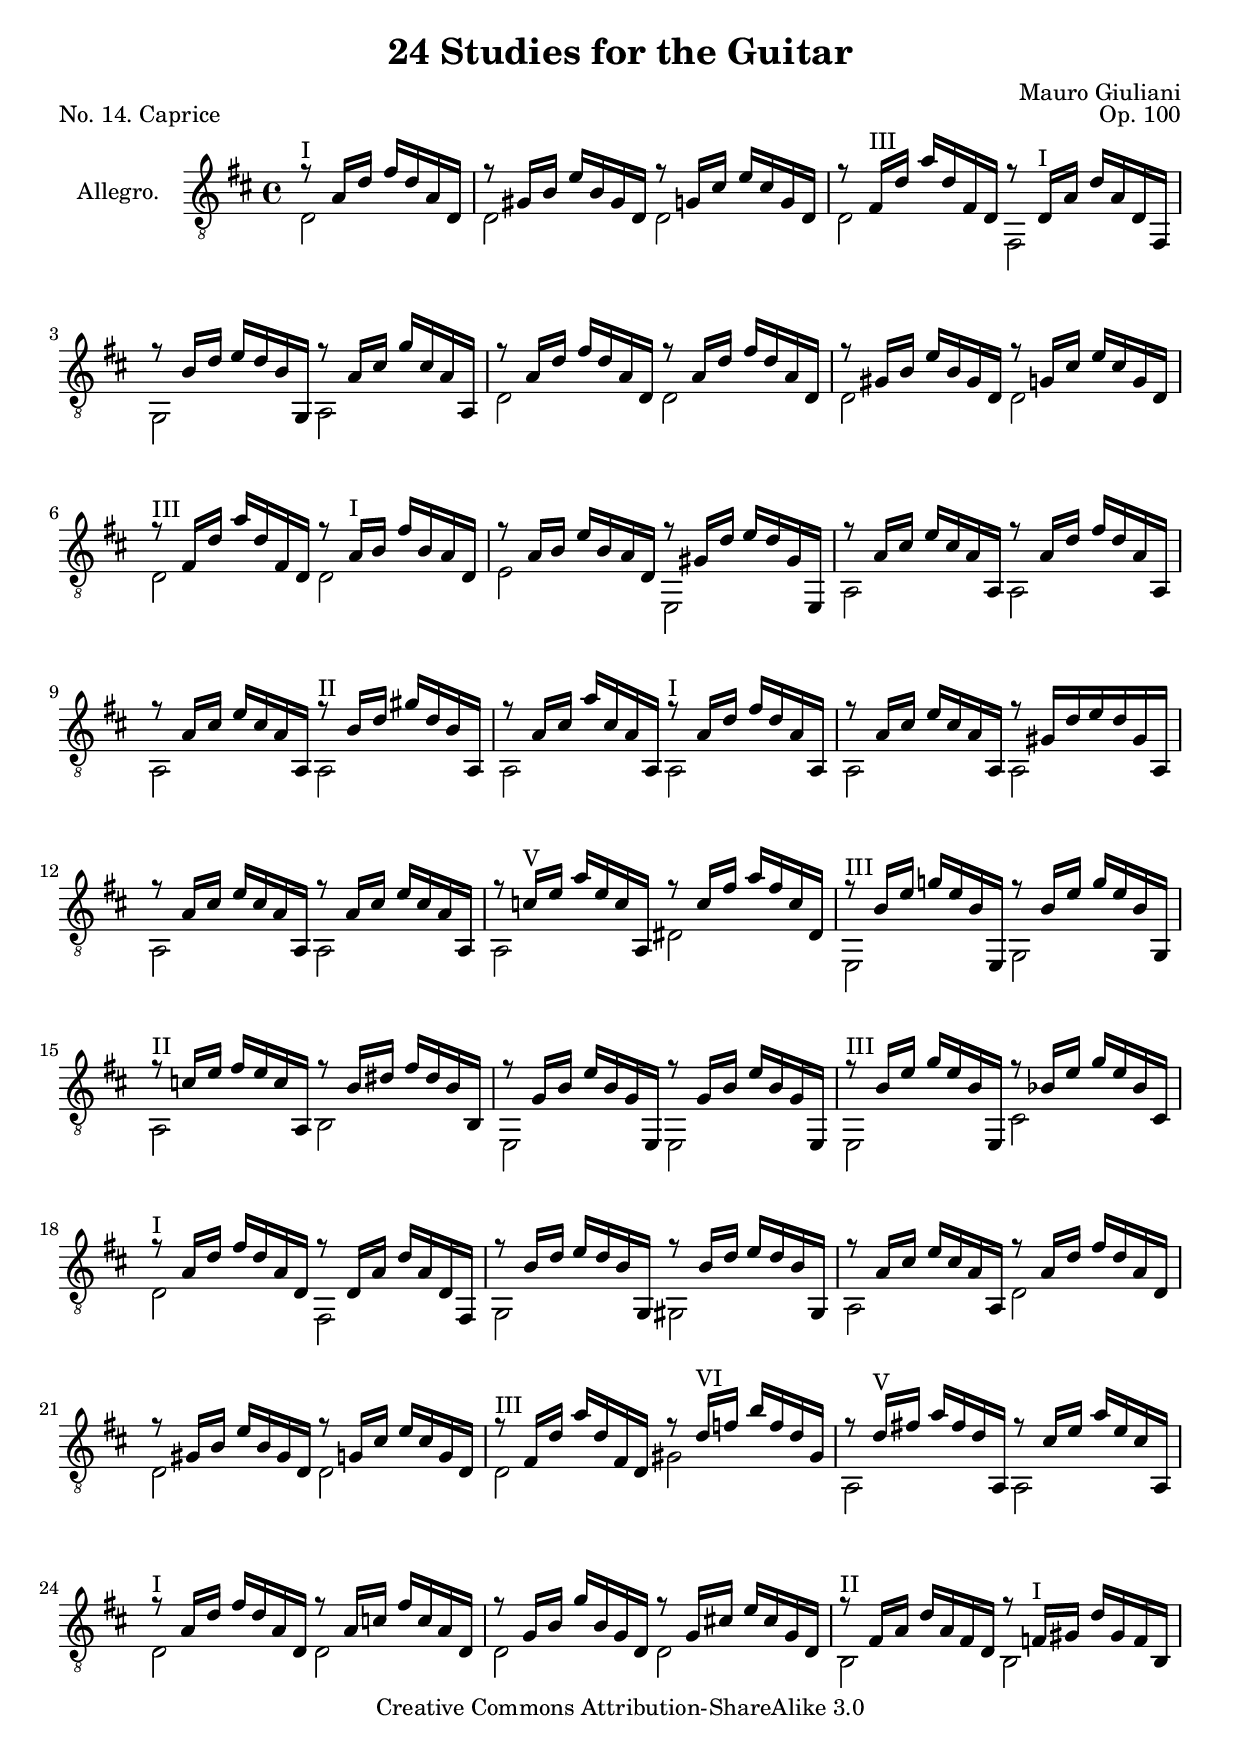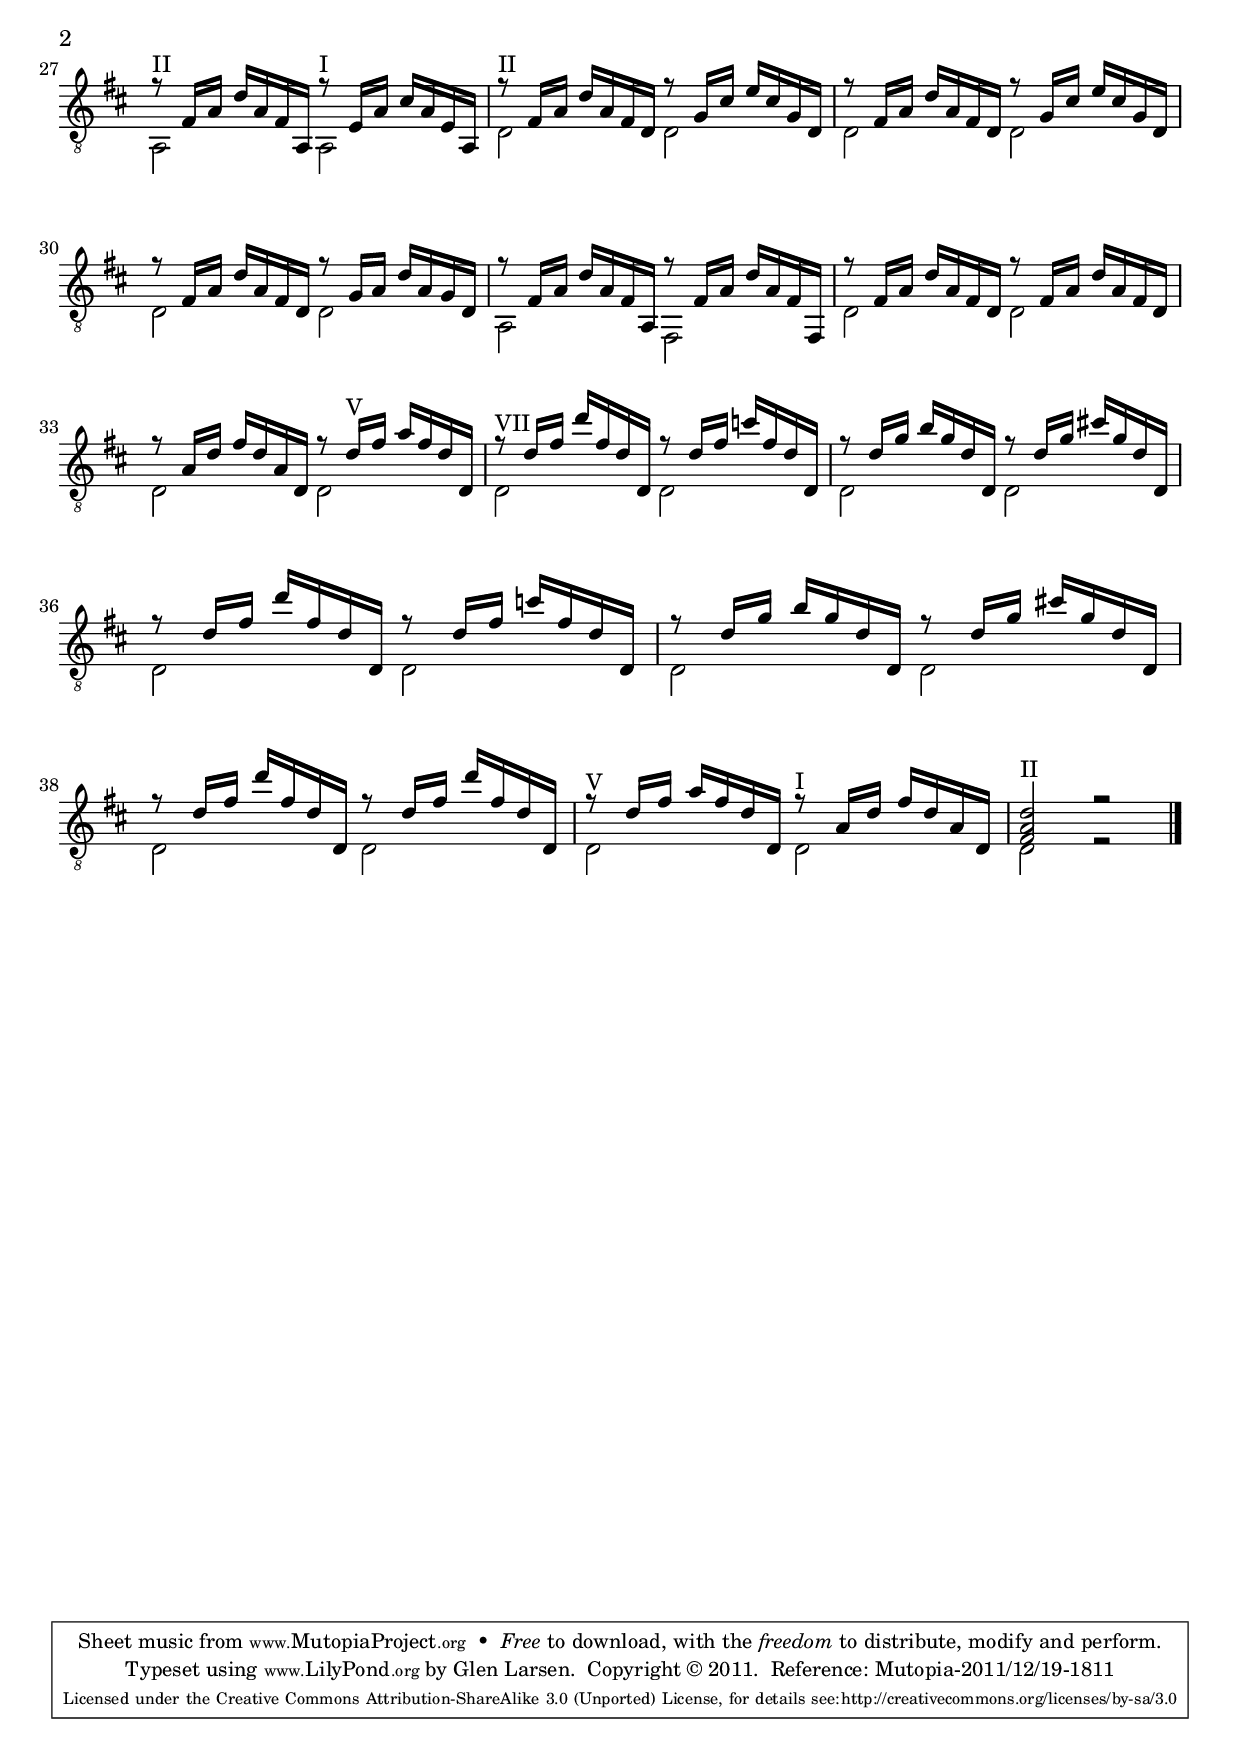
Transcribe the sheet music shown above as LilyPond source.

\version "2.14.2"

\header {
  title = "24 Studies for the Guitar"
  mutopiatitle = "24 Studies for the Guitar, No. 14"
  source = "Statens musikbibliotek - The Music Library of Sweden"
  composer = "Mauro Giuliani"
  opus = "Op. 100"
  piece = "No. 14. Caprice"
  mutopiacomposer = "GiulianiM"
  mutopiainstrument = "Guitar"
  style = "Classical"
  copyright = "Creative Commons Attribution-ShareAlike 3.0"
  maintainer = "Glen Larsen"
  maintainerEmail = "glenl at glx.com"
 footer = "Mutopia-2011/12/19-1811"
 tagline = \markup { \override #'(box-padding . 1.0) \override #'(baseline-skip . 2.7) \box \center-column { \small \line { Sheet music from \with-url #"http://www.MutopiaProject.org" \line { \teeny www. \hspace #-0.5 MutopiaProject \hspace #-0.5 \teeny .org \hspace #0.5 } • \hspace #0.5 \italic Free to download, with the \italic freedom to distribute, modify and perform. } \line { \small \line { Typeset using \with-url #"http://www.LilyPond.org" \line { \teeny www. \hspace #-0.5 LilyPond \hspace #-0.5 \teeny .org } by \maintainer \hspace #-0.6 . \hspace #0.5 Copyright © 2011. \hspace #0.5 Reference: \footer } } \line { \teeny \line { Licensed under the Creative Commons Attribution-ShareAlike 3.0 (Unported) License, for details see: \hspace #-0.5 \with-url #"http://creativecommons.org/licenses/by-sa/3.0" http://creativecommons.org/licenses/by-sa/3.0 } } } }
}

\layout {
  indent = 60\pt
  short-indent = 0\pt
  ragged-last-bottom = ##t
}

%mbreak = \break
mbreak = {}

posI = \markup{"I"}
posII = \markup{"II"}
posIII = \markup{"III"}
posIV = \markup{"IV"}
posV = \markup{"V"}
posVI = \markup{"VI"}
posVII = \markup{"VII"}

keyTime = { \key d \major \time 4/4 }

upperVoice = \relative c' {
  \voiceOne
  \partial 2 { r8^\posI a16[ d] fis[ d a d,] | }
  r8 gis16[ b] e[ b gis d] r8 g16[ cis] e[ cis g d] |
  \mbreak
  r8 fis16^\posIII[ d'] a'[ d, fis, d] r8 d16^\posI[ a'] d[ a d, fis,] |
  r8 b'16[ d] e[ d b g,] r8 a'16[ cis] g'[ cis, a a,] |
  \mbreak
  r8 a'16[ d] fis[ d a d,] r8 a'16[ d] fis[ d a d,] |
  r8 gis16[ b] e[ b gis d] r8 g16[ cis] e[ cis g d] |
  r8^\posIII fis16[ d'] a'[ d, fis, d] r8 a'16^\posI[ b] fis'[ b, a d,] |
  \mbreak
  r8 a'16[ b] e[ b a d,] r8 gis16[ d'] e[ d gis, e,] |
  r8 a'16[ cis] e[ cis a a,] r8 a'16[ d] fis[ d a a,] |
  r8 a'16[ cis] e[ cis a a,] r8^\posII b'16[ d] gis[ d b a,] |
  \mbreak
  r8 a'16[ cis] a'[ cis, a a,] r8^\posI a'16[ d] fis[ d a a,] |
  r8 a'16[ cis] e[ cis a a,] r8 gis'16[ d' e d gis, a,] |
  r8 a'16[ cis] e[ cis a a,] r8 a'16[ cis] e[ cis a a,] |
  \mbreak
  r8 c'16^\posV[ e] a[ e c a,] r8 c'16[ fis] a[ fis c dis,] |
  r8^\posIII b'16[ e] g![ e b e,,] r8 b''16[ e] g[ e b g,] |
  \mbreak
  r8^\posII c'16[ e] fis[ e c a,] r8 b'16[ dis] fis[ dis b b,] |
  r8 g'16[ b] e[ b g e,] r8 g'16[ b] e[ b g e,] |
  r8^\posIII b''16[ e] g[ e b e,,] r8 bes''16[ e] g[ e bes cis,] |
  \mbreak
  r8^\posI a'16[ d] fis[ d a d,]  r8 d16[ a'] d[ a d, fis,] |
  r8 b'16[ d] e[ d b g,] r8 b'16[ d] e[ d b gis,] |
  r8 a'16[ cis] e[ cis a a,] r8 a'16[ d] fis[ d a d,] |
  \mbreak
  r8 gis16[ b] e[ b gis d] r8 g16[ cis] e[ cis g d] |
  r8^\posIII fis16[ d'] a'[ d, fis, d] r8 d'16^\posVI[ f] b[ f d gis,] |
  r8 d'16^\posV[ fis!] a[ fis d a,] r8 cis'16[ e] a[ e cis a,] |
  r8^\posI a'16[ d] fis[ d a d,] r8 a'16[ c] fis[ c a d,] |
  r8 g16[ b] g'[ b, g d] r8 g16[ cis!] e[ cis g d] |
  \mbreak
  r8^\posII fis16[ a] d[ a fis d] r8 f16^\posI[ gis] d'[ gis, f b,] |
  r8^\posII fis'16[ a] d[ a fis a,] r8^\posI e'16[ a] cis[ a e a,] |
  r8^\posII fis'16[ a] d[ a fis d] r8 g16[ cis] e[ cis g d] |
  \mbreak
  r8 fis16[ a] d[ a fis d] r8 g16[ cis] e[ cis g d] |
  r8 fis16[ a] d[ a fis d] r8 g16[ a] d[ a g d] |
  \mbreak
  r8 fis16[ a] d[ a fis a,] r8 fis'16[ a] d[ a fis fis,] |
  r8 fis'16[ a] d[ a fis d] r8 fis16[ a] d[ a fis d] |
  r8 a'16[ d] fis[ d a d,] r8 d'16^\posV[ fis] a[ fis d d,] |
  \mbreak
  r8^\posVII d'16[ fis] d'[ fis, d d,] r8 d'16[ fis] c'[ fis, d d,] |
  r8 d'16[ g] b[ g d d,] r8 d'16[ g] cis!16[ g d d,] |
  \mbreak
  r8 d'16[ fis] d'[ fis, d d,] r8 d'16[ fis] c'[ fis, d d,] |
  r8 d'16[ g] b[ g d d,] r8 d'16[ g] cis![ g d d,] |
  r8 d'16[ fis] d'[ fis, d d,] r8 d'16[ fis] d'[ fis, d d,] |
  r8^\posV d'16[ fis] a[ fis d d,] r8^\posI a'16[ d] fis[ d a d,] |
  <fis a d>2^\posII r2
  \bar "|."
}

lowerVoice = \relative c {
  \voiceTwo
  \partial 2 { d2 | }
  d2 d2 |
  %
  d2 fis, |
  g2 a |
  %
  d2 d |
  d2 d |
  d2 d |
  %
  e2 e, |
  a2 a |
  a2 a |
  %
  \repeat unfold 3 { a2 a | }
  %
  a2 dis |
  e,2 g |
  %
  a2 b |
  e,2 e |
  e2 cis' |
  %
  d2 fis, |
  g2 gis |
  a2 d |
  %
  d2 d |
  d2 gis |
  a,2 a |
  %
  d2 d |
  d2 d |
  %
  b2 b |
  a2 a |
  d2 d |
  %
  d2 d |
  d2 d |
  %
  a2 fis |
  d'2 d |
  \repeat unfold 7 { d2 d | }
  d2 r2 |
}


\score {
  <<
    \new Staff = "Guitar"
    <<
      \set Staff.instrumentName = #"Allegro."
      \set Staff.midiInstrument = #"acoustic guitar (nylon)"
      \clef "treble_8"
      \keyTime
      \context Voice = "upperVoice" \upperVoice
      \context Voice = "lowerVoice" \lowerVoice
    >>
  >>
  \layout {}
  \midi {
    \context {
      \Score
      tempoWholesPerMinute = #(ly:make-moment 120 4)
    }
  }
}
